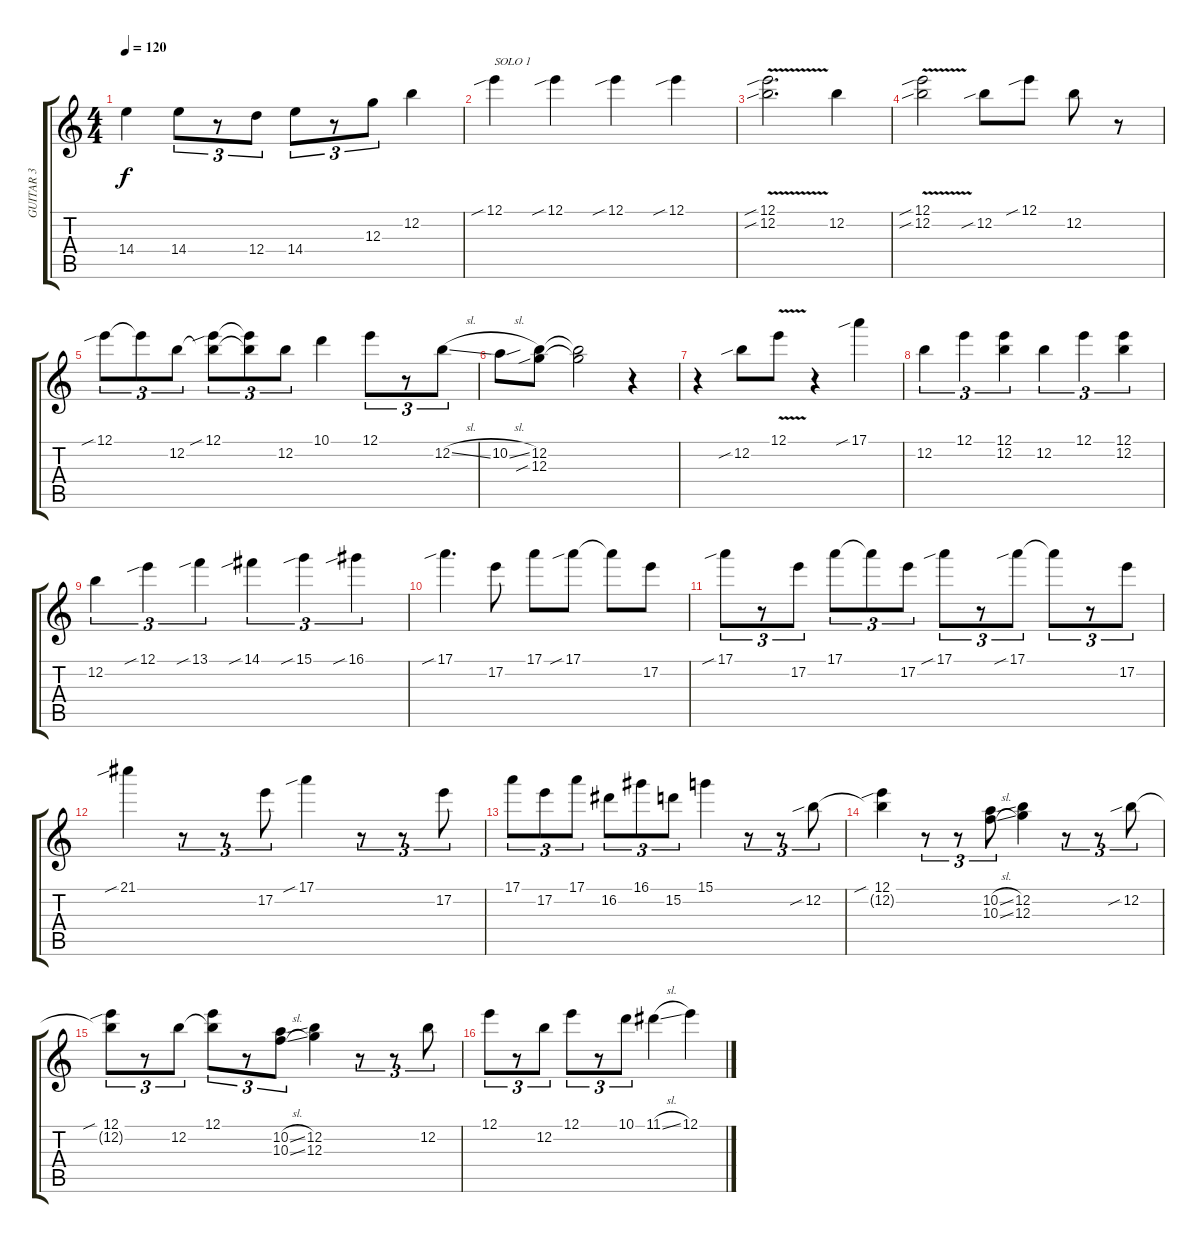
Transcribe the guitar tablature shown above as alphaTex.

\track ("GUITAR 3  SLIDE (bottleneck)" "GUITAR 3  ") {instrument acousticguitarsteel}
\staff {score tabs}
\tuning (E4 B3 G3 D3 A2 E2) {hide}
\ts (4 4)
\tempo 120
\clef g2
\ks c
14.4.4{dy f} 14.4.8{tu (3 2)} r.8{tu (3 2)} 12.4.8{tu (3 2)} 14.4.8{tu (3 2)} r.8{tu (3 2)} 12.3.8{tu (3 2)} 12.2.4 |
12.1{sib}.4{txt "SOLO 1"} 12.1{sib}.4 12.1{sib}.4 12.1{sib}.4 |
(12.1{v sib} 12.2{sib}).2{d} 12.2.4 |
(12.1{v sib} 12.2{sib}).2 12.2{sib}.8 12.1{sib}.8 12.2.8 r.8 |
12.1{sib}.8{tu (3 2)} 12.1{t}.8{tu (3 2)} 12.2.8{tu (3 2)} (12.1{sib} 12.2{t}).8{tu (3 2)} (12.1{t} 12.2{t}).8{tu (3 2)} 12.2.8{tu (3 2)} 10.1.4 12.1.8{tu (3 2)} r.8{tu (3 2)} 12.2{sl}.8{tu (3 2)} |
10.2{sl}.8 (12.2 12.3{sib}).8 (12.2{t} 12.3{t}).2 r.4 |
r.4 12.2{sib}.8 12.1{v}.8 r.4 17.1{sib}.4 |
12.2.4{tu (3 2)} 12.1.4{tu (3 2)} (12.1 12.2).4{tu (3 2)} 12.2.4{tu (3 2)} 12.1.4{tu (3 2)} (12.1 12.2).4{tu (3 2)} |
12.2.4{tu (3 2)} 12.1{sib}.4{tu (3 2)} 13.1{sib}.4{tu (3 2)} 14.1{sib}.4{tu (3 2)} 15.1{sib}.4{tu (3 2)} 16.1{sib}.4{tu (3 2)} |
17.1{sib}.4{d} 17.2.8 17.1.8 17.1{sib}.8 17.1{t}.8 17.2.8 |
17.1{sib}.8{tu (3 2)} r.8{tu (3 2)} 17.2.8{tu (3 2)} 17.1.8{tu (3 2)} 17.1{t}.8{tu (3 2)} 17.2.8{tu (3 2)} 17.1{sib}.8{tu (3 2)} r.8{tu (3 2)} 17.1{sib}.8{tu (3 2)} 17.1{t}.8{tu (3 2)} r.8{tu (3 2)} 17.2.8{tu (3 2)} |
21.1{sib}.4 r.8{tu (3 2)} r.8{tu (3 2)} 17.2.8{tu (3 2)} 17.1{sib}.4 r.8{tu (3 2)} r.8{tu (3 2)} 17.2.8{tu (3 2)} |
17.1.8{tu (3 2)} 17.2.8{tu (3 2)} 17.1.8{tu (3 2)} 16.2.8{tu (3 2)} 16.1.8{tu (3 2)} 15.2.8{tu (3 2)} 15.1.4 r.8{tu (3 2)} r.8{tu (3 2)} 12.2{sib}.8{tu (3 2)} |
(12.1{sib} 12.2{t}).4 r.8{tu (3 2)} r.8{tu (3 2)} (10.2{sl} 10.3{sl}).8{tu (3 2)} (12.2 12.3).4 r.8{tu (3 2)} r.8{tu (3 2)} 12.2{sib}.8{tu (3 2)} |
(12.1{sib} 12.2{t}).8{tu (3 2)} r.8{tu (3 2)} 12.2.8{tu (3 2)} (12.1 12.2{t}).8{tu (3 2)} r.8{tu (3 2)} (10.2{sl} 10.3{sl}).8{tu (3 2)} (12.2 12.3).4 r.8{tu (3 2)} r.8{tu (3 2)} 12.2.8{tu (3 2)} |
12.1.8{tu (3 2)} r.8{tu (3 2)} 12.2.8{tu (3 2)} 12.1.8{tu (3 2)} r.8{tu (3 2)} 10.1.8{tu (3 2)} 11.1{sl}.4 12.1.4
